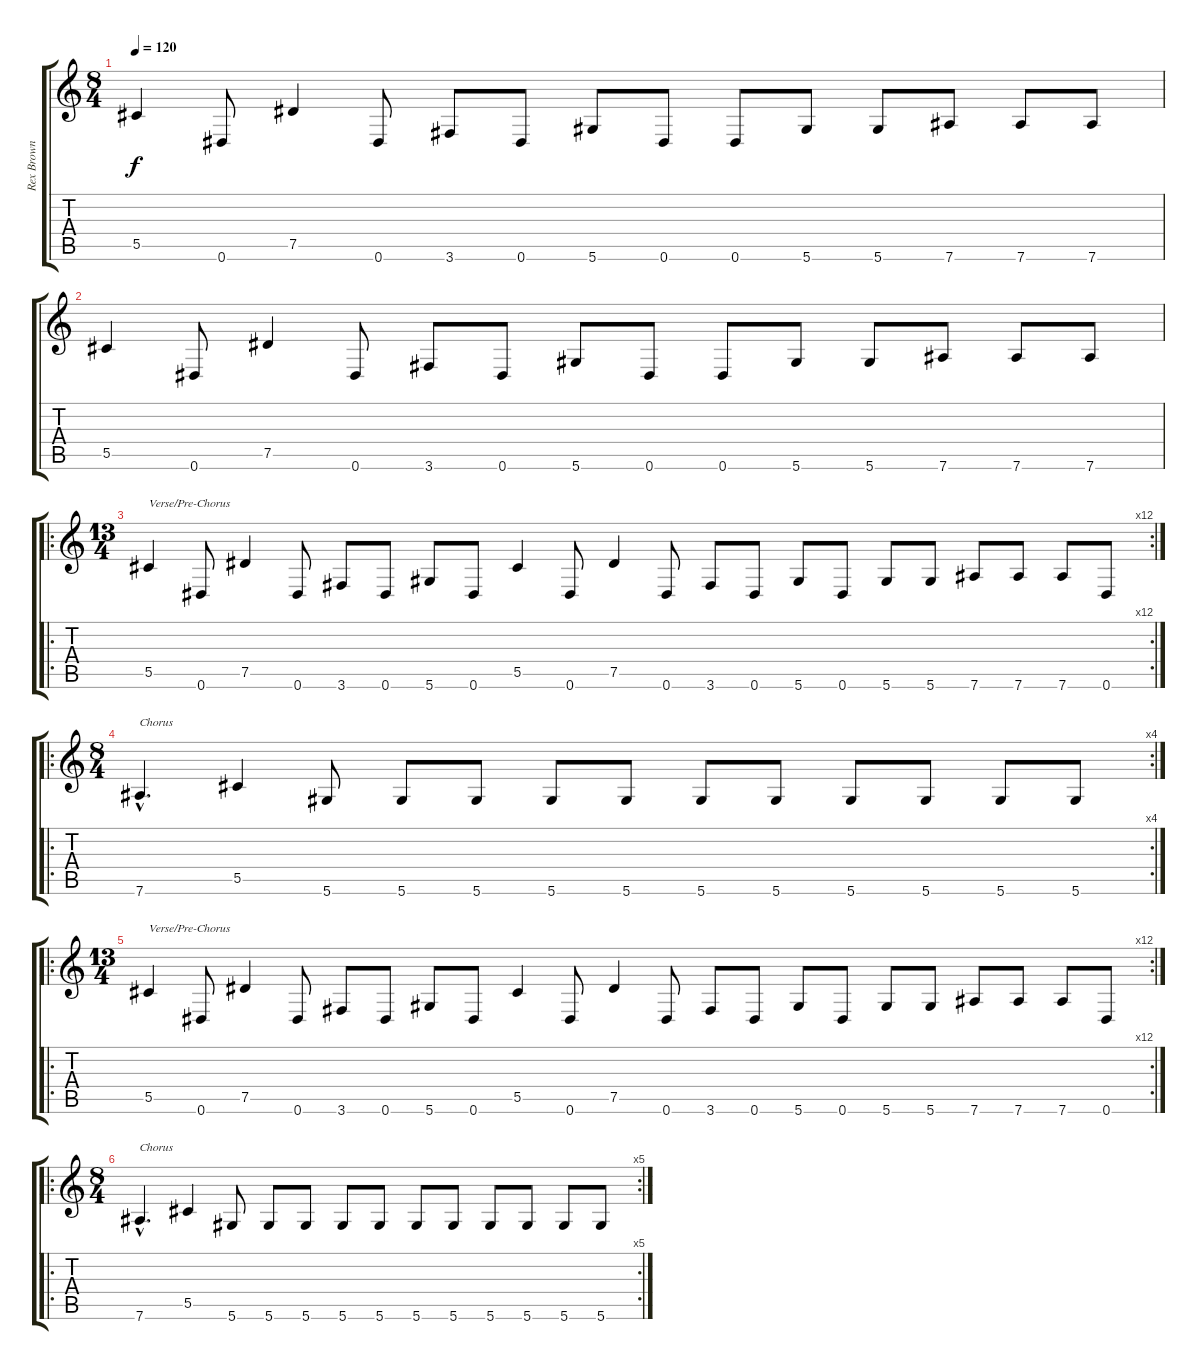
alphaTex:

\track ("Rex Brown" "Rex Brown") {instrument electricbasspick}
\staff {score tabs}
\tuning (Eb4 Bb3 Gb3 Db3 Ab2 Eb2) {hide}
\ts (8 4)
\tempo 120
\clef g2
\ks c
5.5.4{dy f} 0.6.8 7.5.4 0.6.8 3.6.8 0.6.8 5.6.8 0.6.8 0.6.8 5.6.8 5.6.8 7.6.8 7.6.8 7.6.8 |
5.5.4 0.6.8 7.5.4 0.6.8 3.6.8 0.6.8 5.6.8 0.6.8 0.6.8 5.6.8 5.6.8 7.6.8 7.6.8 7.6.8 |
\ro
\rc 12
\ts (13 4)
5.5.4{txt "Verse/Pre-Chorus"} 0.6.8 7.5.4 0.6.8 3.6.8 0.6.8 5.6.8 0.6.8 5.5.4 0.6.8 7.5.4 0.6.8 3.6.8 0.6.8 5.6.8 0.6.8 5.6.8 5.6.8 7.6.8 7.6.8 7.6.8 0.6.8 |
\ro
\rc 4
\ts (8 4)
7.6{hac}.4{d txt "Chorus"} 5.5.4 5.6.8 5.6.8 5.6.8 5.6.8 5.6.8 5.6.8 5.6.8 5.6.8 5.6.8 5.6.8 5.6.8 |
\ro
\rc 12
\ts (13 4)
5.5.4{txt "Verse/Pre-Chorus"} 0.6.8 7.5.4 0.6.8 3.6.8 0.6.8 5.6.8 0.6.8 5.5.4 0.6.8 7.5.4 0.6.8 3.6.8 0.6.8 5.6.8 0.6.8 5.6.8 5.6.8 7.6.8 7.6.8 7.6.8 0.6.8 |
\ro
\rc 5
\ts (8 4)
7.6{hac}.4{d txt "Chorus"} 5.5.4 5.6.8 5.6.8 5.6.8 5.6.8 5.6.8 5.6.8 5.6.8 5.6.8 5.6.8 5.6.8 5.6.8
